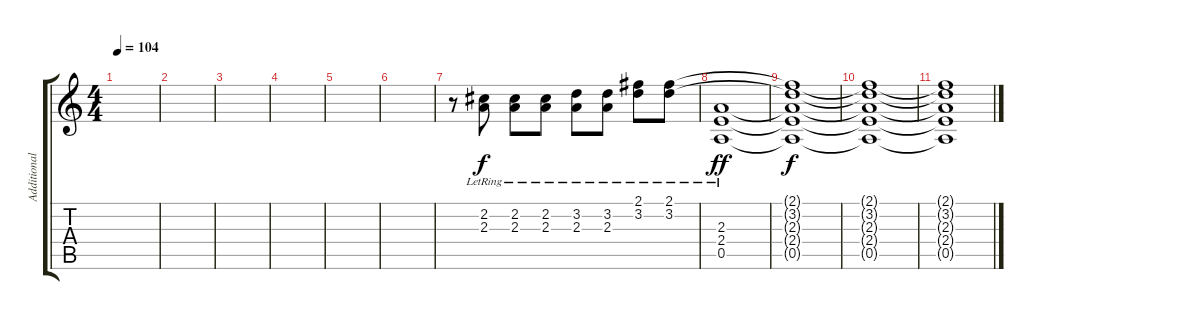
\track ("Additional Rythme" "Additional") {instrument acousticguitarsteel}
\staff {score tabs}
\tuning (E4 B3 G3 D3 A2 E2) {hide}
\ts (4 4)
\tempo 104
\clef g2
\ks c
|
|
|
|
|
|
r.8{volume 13} (2.2{lr} 2.3).8 (2.2{lr} 2.3).8 (2.2{lr} 2.3).8 (3.2{lr} 2.3).8 (3.2{lr} 2.3).8 (2.1{lr} 3.2).8 (2.1{lr} 3.2).8 |
(2.3 2.4{lr} 0.5{lr}).1{dy ff} |
(2.1{t} 3.2{t} 2.3{t} 2.4{t} 0.5{t}).1{dy f} |
(2.1{t} 3.2{t} 2.3{t} 2.4{t} 0.5{t}).1 |
(2.1{t} 3.2{t} 2.3{t} 2.4{t} 0.5{t}).1
